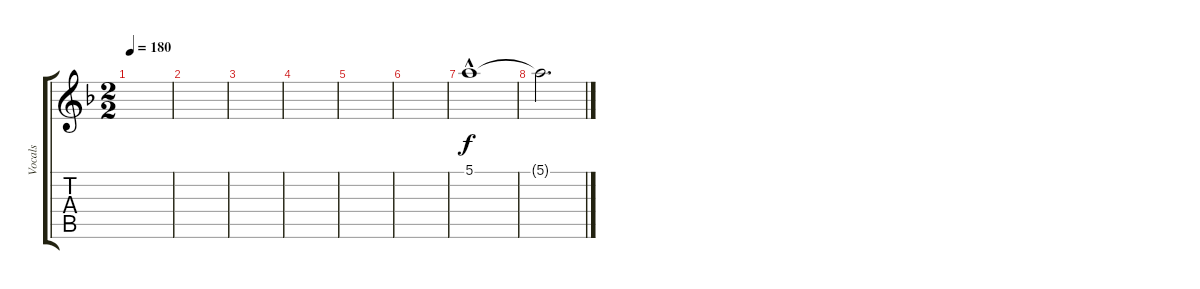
\track ("Vocals" "Vocals") {instrument electricguitarclean}
\staff {score tabs}
\tuning (E4 B3 G3 D3 A2 E2) {hide}
\ts (2 2)
\tempo 180
\clef g2
\ks dminor
|
|
|
|
|
|
5.1{hac}.1 |
5.1{t}.2{d dy f}
